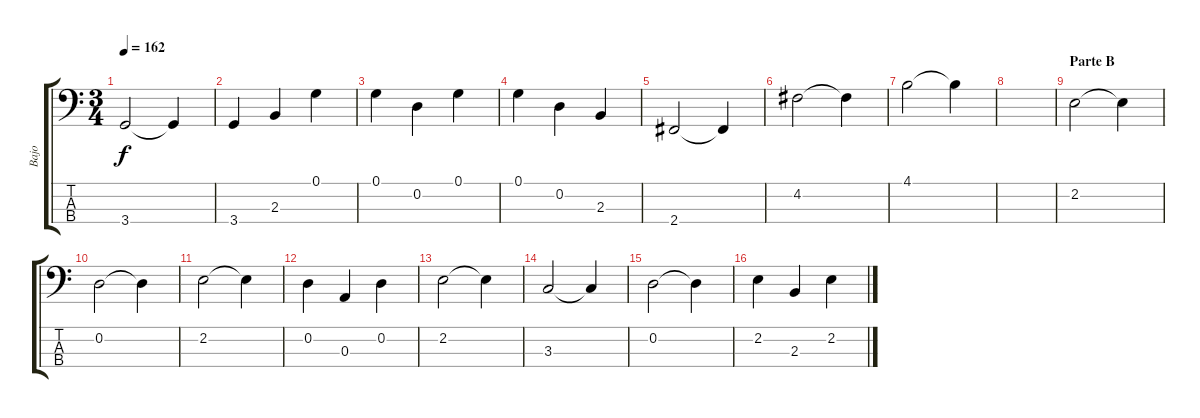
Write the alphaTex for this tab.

\track ("Bajo" "Bajo") {instrument electricbassfinger}
\staff {score tabs}
\tuning (G2 D2 A1 E1) {hide}
\ts (3 4)
\tempo 162
\clef f4
\ks c
3.4.2{dy f} 3.4{t}.4 |
3.4.4 2.3.4 0.1.4 |
0.1.4 0.2.4 0.1.4 |
0.1.4 0.2.4 2.3.4 |
2.4.2 2.4{t}.4 |
4.2.2 4.2{t}.4 |
4.1.2 4.1{t}.4 |
|
\section ("" "Parte B")
2.2.2 2.2{t}.4 |
0.2.2 0.2{t}.4 |
2.2.2 2.2{t}.4 |
0.2.4 0.3.4 0.2.4 |
2.2.2 2.2{t}.4 |
3.3.2 3.3{t}.4 |
0.2.2 0.2{t}.4 |
2.2.4 2.3.4 2.2.4
